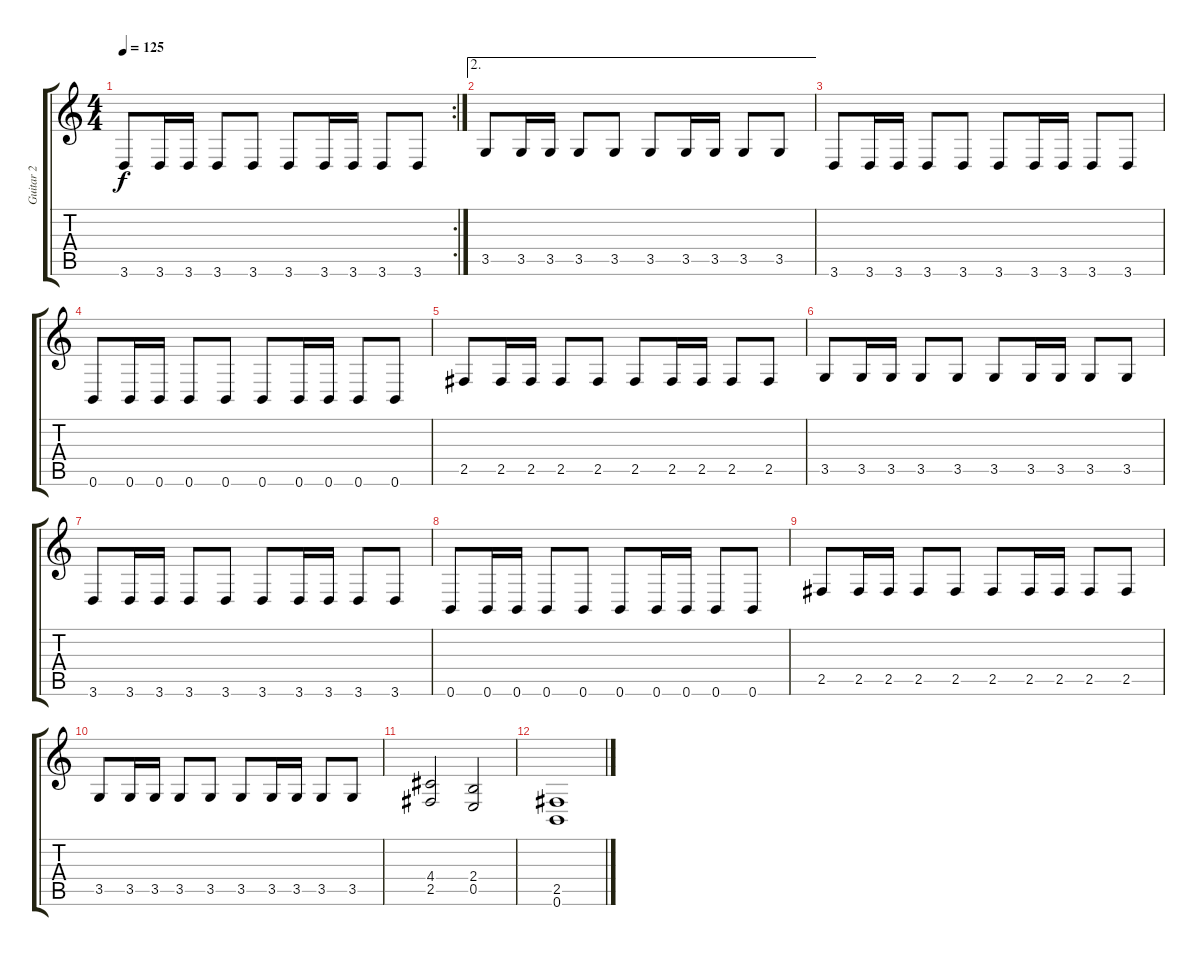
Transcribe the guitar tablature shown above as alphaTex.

\track ("Guitar 2" "Guitar 2") {instrument distortionguitar}
\staff {score tabs}
\tuning (B3 Gb3 D3 A2 E2 B1) {hide}
\rc 2
\ts (4 4)
\tempo 125
\clef g2
\ks c
3.6.8{dy f} 3.6.16 3.6.16 3.6.8 3.6.8 3.6.8 3.6.16 3.6.16 3.6.8 3.6.8 |
\ae 2
3.5.8 3.5.16 3.5.16 3.5.8 3.5.8 3.5.8 3.5.16 3.5.16 3.5.8 3.5.8 |
3.6.8 3.6.16 3.6.16 3.6.8 3.6.8 3.6.8 3.6.16 3.6.16 3.6.8 3.6.8 |
0.6.8 0.6.16 0.6.16 0.6.8 0.6.8 0.6.8 0.6.16 0.6.16 0.6.8 0.6.8 |
2.5.8 2.5.16 2.5.16 2.5.8 2.5.8 2.5.8 2.5.16 2.5.16 2.5.8 2.5.8 |
3.5.8 3.5.16 3.5.16 3.5.8 3.5.8 3.5.8 3.5.16 3.5.16 3.5.8 3.5.8 |
3.6.8 3.6.16 3.6.16 3.6.8 3.6.8 3.6.8 3.6.16 3.6.16 3.6.8 3.6.8 |
0.6.8 0.6.16 0.6.16 0.6.8 0.6.8 0.6.8 0.6.16 0.6.16 0.6.8 0.6.8 |
2.5.8 2.5.16 2.5.16 2.5.8 2.5.8 2.5.8 2.5.16 2.5.16 2.5.8 2.5.8 |
3.5.8 3.5.16 3.5.16 3.5.8 3.5.8 3.5.8 3.5.16 3.5.16 3.5.8 3.5.8 |
(4.4 2.5).2 (2.4 0.5).2 |
(2.5 0.6).1
